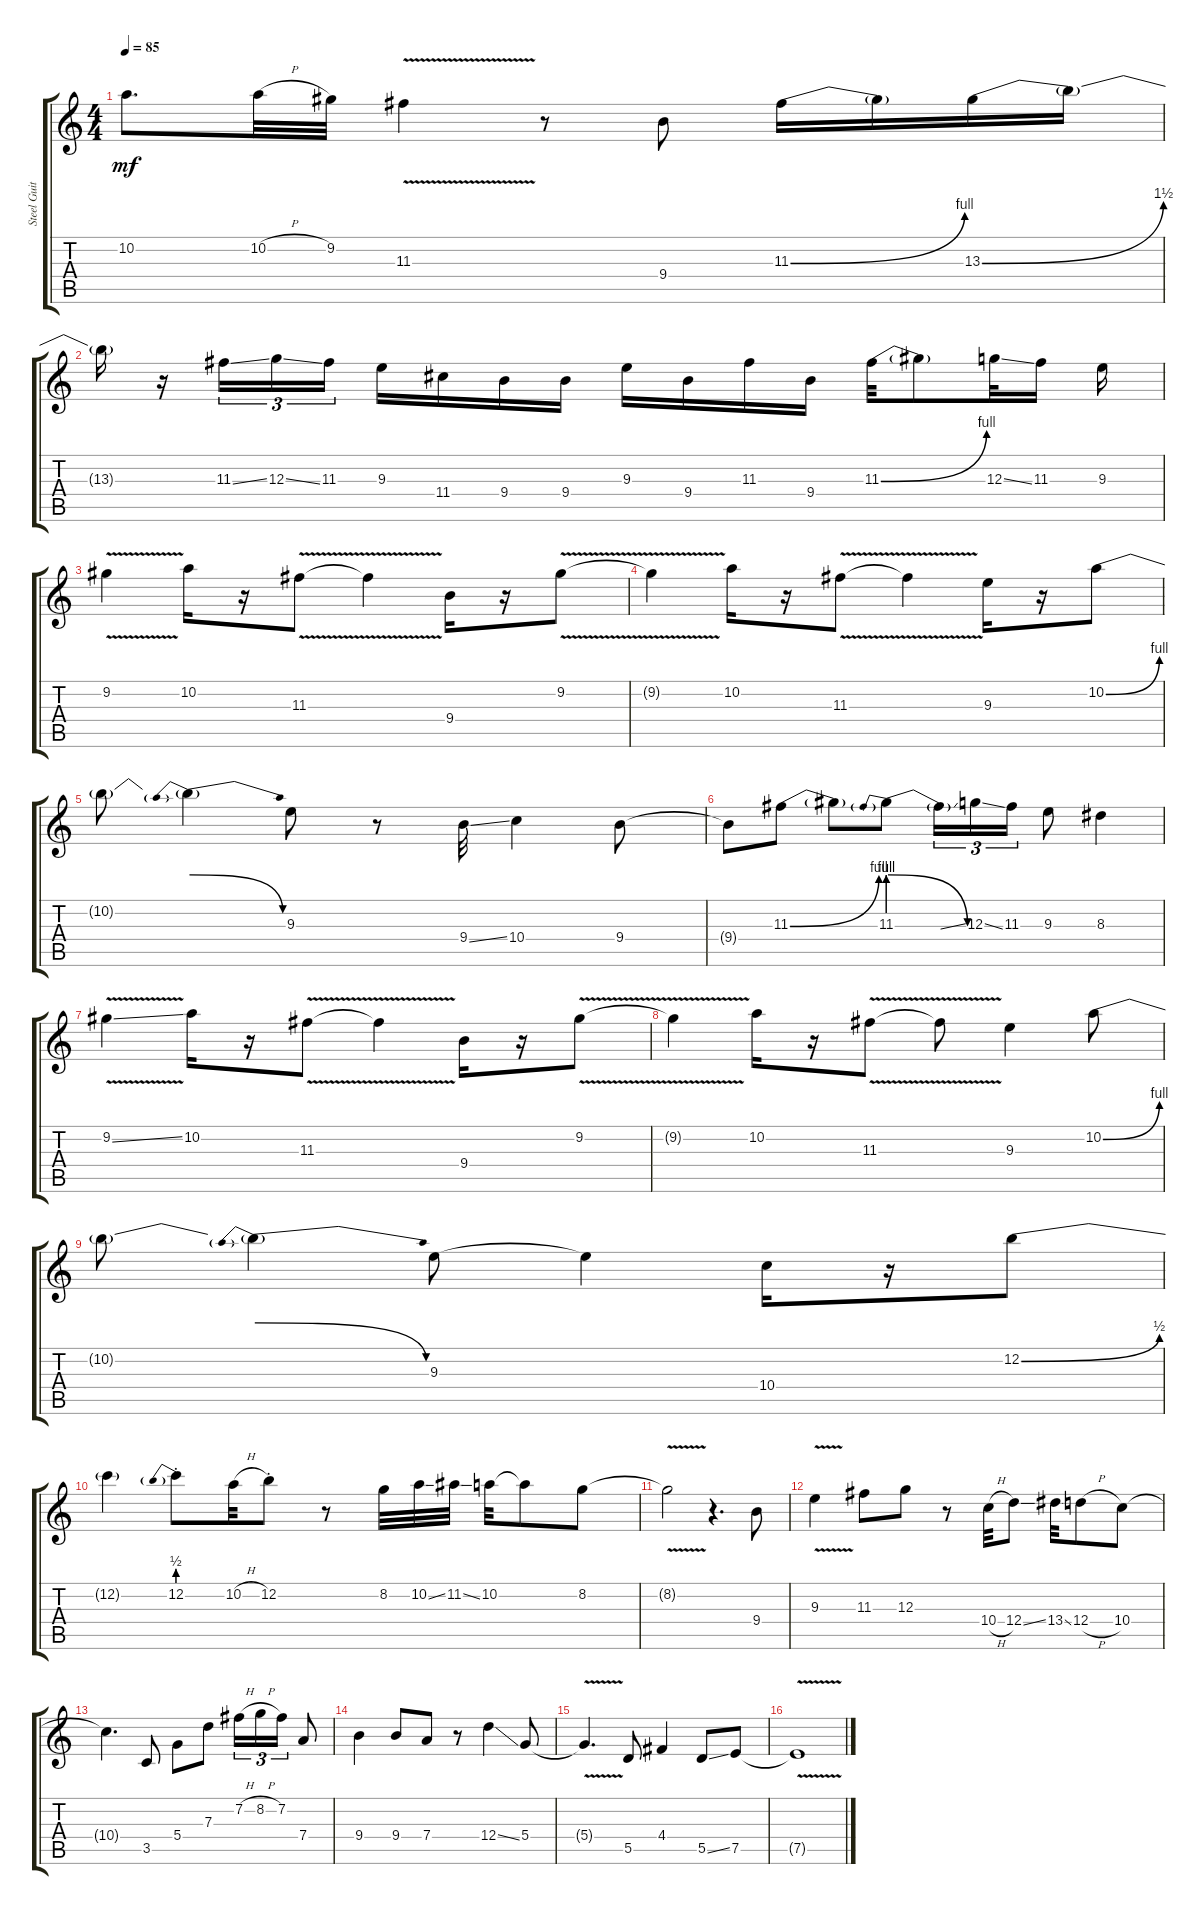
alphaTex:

\track ("Steel Guitar" "Steel Guit") {instrument overdrivenguitar}
\staff {score tabs}
\tuning (E4 B3 G3 D3 A2 E2) {hide}
\ts (4 4)
\tempo 85
\clef g2
\ks c
10.2{t}.8{d dy mf} 10.2{h}.32 9.2.32 11.3{v}.4 r.8 9.4.8 11.3{be (bend 0 0 60 4)}.16 11.3{t}.16 13.3{be (bend 0 0 60 6)}.16 13.3{t}.16 |
13.3{t}.16 r.16 11.3{ss}.16{tu (3 2)} 12.3{ss}.16{tu (3 2)} 11.3.16{tu (3 2)} 9.3.16 11.4.16 9.4.16 9.4.16 9.3.16 9.4.16 11.3.16 9.4.16 11.3{be (bend 0 0 60 4)}.32 11.3{t}.8 12.3{ss}.32 11.3.16 9.3.16 |
9.2{v}.4 10.2.16 r.16 11.3{v}.8 11.3{t}.4 9.4.16 r.16 9.2{v}.8 |
9.2{t}.4 10.2.16 r.16 11.3{v}.8 11.3{t}.4 9.3.16 r.16 10.2{be (bend 0 0 60 4)}.8 |
10.2{t}.8 10.2{be (prebendrelease 0 4 60 0) t}.4 9.3.8 r.8 9.4{ss}.32 10.4.4 9.4.8 |
9.4{t}.8 11.3{be (bend 0 0 60 4)}.8 11.3{t}.8 11.3{be (prebendrelease 0 4 60 0)}.8 11.3{ss t}.16{tu (3 2)} 12.3{ss}.16{tu (3 2)} 11.3.16{tu (3 2)} 9.3.8 8.3.4 |
9.2{v ss}.4 10.2.16 r.16 11.3{v}.8 11.3{t}.4 9.4.16 r.16 9.2{v}.8 |
9.2{t}.4 10.2.16 r.16 11.3{v}.8 11.3{t}.8 9.3.4 10.2{be (bend 0 0 60 4)}.8 |
10.2{t}.8 10.2{be (prebendrelease 0 4 60 0) t}.4 9.3.8 9.3{t}.4 10.4.16 r.16 12.2{be (bend 0 0 60 2)}.8 |
12.2{t}.4 12.2{be (prebend 0 2 60 2) st}.8 10.2{h}.32 12.2{st}.8 r.8 8.2.32 10.2{ss}.32 11.2{ss}.32 10.2.32 10.2{t}.8 8.2.8 |
8.2{v t}.2 r.4{d} 9.4.8 |
9.3{v}.4 11.3.8 12.3.8 r.8 10.4{h}.32 12.4{ss}.8 13.4{ss}.32 12.4{h}.8 10.4.8 |
10.4{t}.4{d} 3.5.8 5.4.8 7.3.8 7.2{h}.16{tu (3 2)} 8.2{h}.16{tu (3 2)} 7.2.16{tu (3 2)} 7.4.8 |
9.4.4 9.4.8 7.4.8 r.8 12.4{ss}.4 5.4.8 |
5.4{v t}.4{d} 5.5.8 4.4.4 5.5{ss}.8 7.5.8 |
7.5{v t}.1
